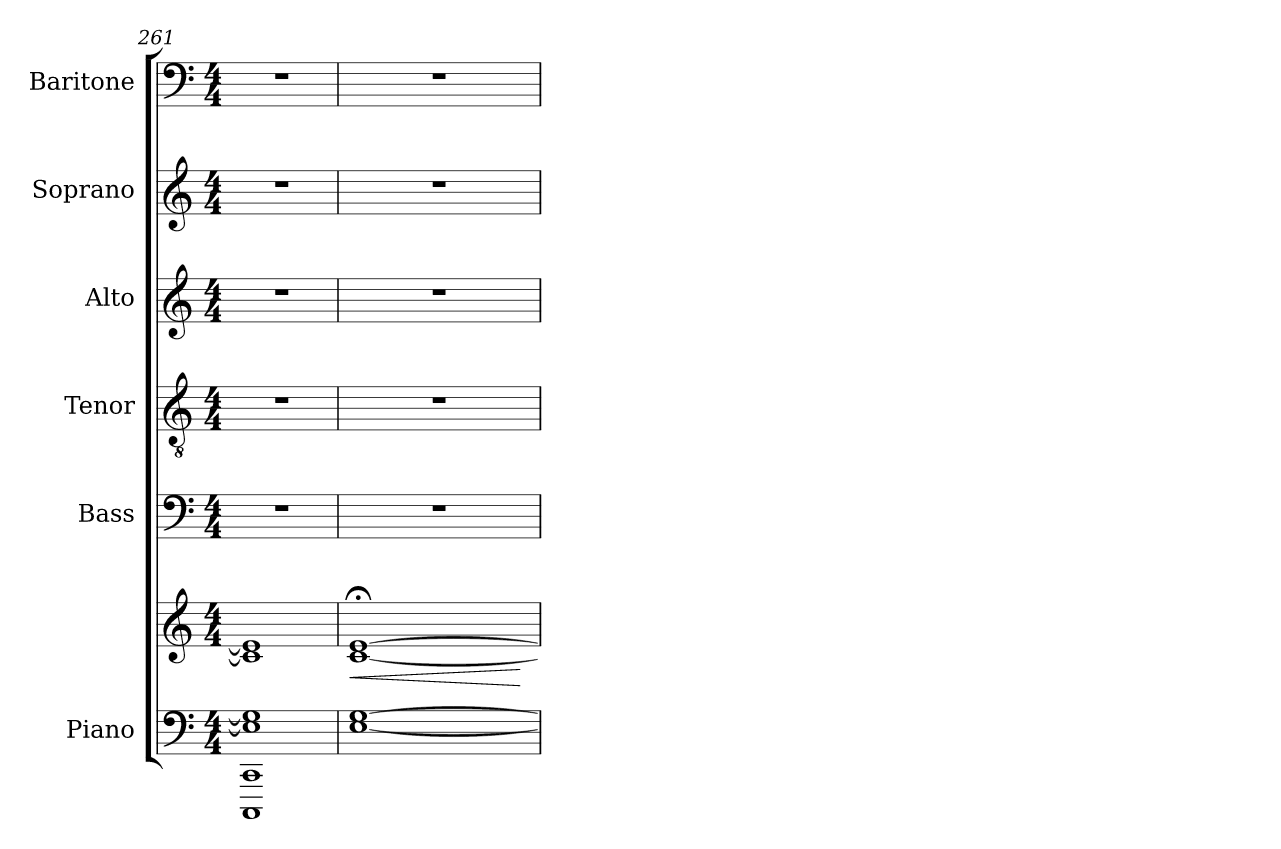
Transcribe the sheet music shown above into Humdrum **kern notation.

**kern	**kern	**dynam	**kern	**kern	**kern	**kern	**kern
*part6	*part6	*part6	*part5	*part4	*part3	*part2	*part1
*staff7	*staff6	*staff6/7	*staff5	*staff4	*staff3	*staff2	*staff1
*I"Piano	*	*	*I"Bass	*I"Tenor	*I"Alto	*I"Soprano	*I"Baritone
*	*	*	*I'B	*I'T	*I'A	*I'S	*
*clefF4	*clefG2	*	*clefF4	*clefGv2	*clefG2	*clefG2	*clefF4
*k[]	*k[]	*	*k[]	*k[]	*k[]	*k[]	*k[]
*M4/4	*M4/4	*	*M4/4	*M4/4	*M4/4	*M4/4	*M4/4
=261	=261	=261	=261	=261	=261	=261	=261
*^	*	*	*	*	*	*	*
1E] 1G]	1CCC 1CC	1c] 1e]	.	1r	1r	1r	1r	1r
=262	=262	=262	=262	=262	=262	=262	=262	=262
!	!	!	!LO:HP:b	!	!	!	!	!
!	!	!	!LO:HP:n=1:b	!	!	!	!	!
[1E [1G	4ryy	[1c;< [1e;<	< >	1r	1r	1r	1r	1r
.	8ryy	.	.	.	.	.	.	.
.	8ryy	.	.	.	.	.	.	.
.	8ryy	.	.	.	.	.	.	.
.	8ryy	.	.	.	.	.	.	.
.	4ryy	.	.	.	.	.	.	.
*v	*v	*	*	*	*	*	*	*
.	.	] [	.	.	.	.	.
=	=	=	=	=	=	=	=
*-	*-	*-	*-	*-	*-	*-	*-
